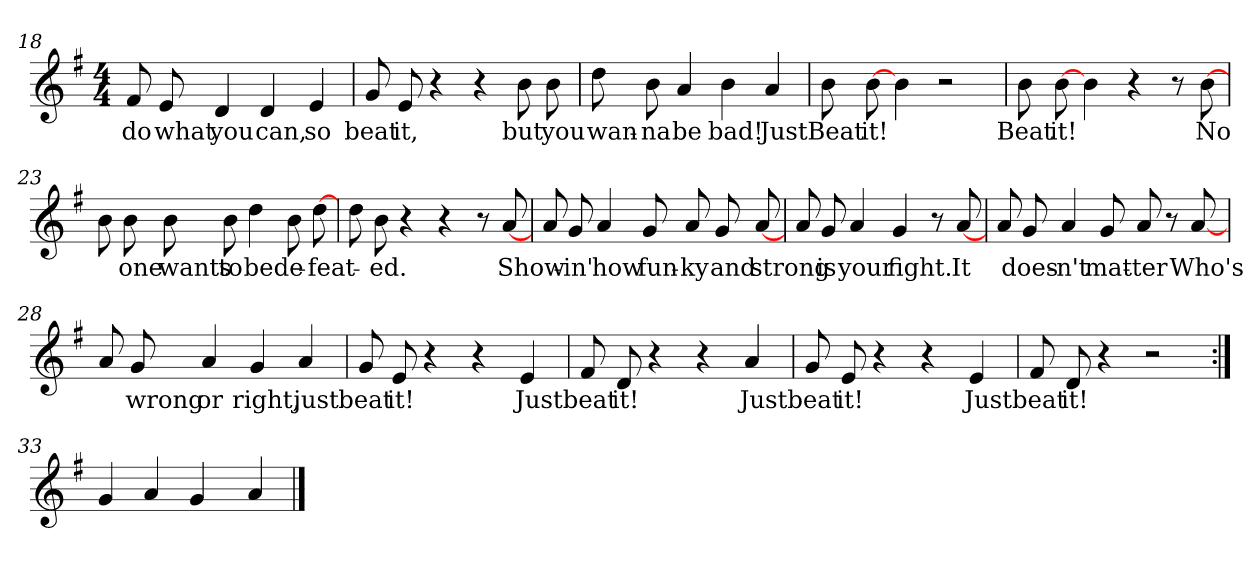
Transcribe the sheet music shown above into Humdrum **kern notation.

**kern	**text
*part1	*part1
*staff1	*staff1
*clefG2	*
*k[f#]	*
*G:	*
*M4/4	*
=18	=18
8f#L	-do
8e	-what
4d	-you
4d	-can,
4e	-so
=19	=19
8gL	-beat
8e	-it,
4r	.
4r	.
8bL	-but
8b	-you
=20	=20
8ddL	-wan-
8b	-na
4a	-be
4b	-bad!
4a	-Just
!!LO:LB:g=z
=21	=21
8bL	-Beat
[8b	-it!
4b	.
2r	.
=22	=22
8bL	-Beat
[8b	-it!
4b	.
4r	.
8r	.
[8b	-No
=23	=23
8bL	.
8b	-one
8b	-wants
8b	-to
4dd	-be
8bL	-de-
[8dd	-feat-
=24	=24
8ddL	.
8b	-ed.
4r	.
4r	.
8r	.
[8a	-Show-
!!LO:LB:g=z
=25	=25
8aL	.
8g	-in'
4a	-how
8gL	-fun-
8a	-ky
8g	-and
[8a	-strong
=26	=26
8aL	.
8g	-is
4a	-your
4g	-fight.
8r	.
[8a	-It
=27	=27
8aL	.
8g	-does-
4a	-n't
8gL	-mat-
8a	-ter
8r	.
[8a	-Who's
=28	=28
8aL	.
8g	-wrong
4a	-or
4g	-right,
4a	-just
!!LO:LB:g=z
=29	=29
8gL	-beat
8e	-it!
4r	.
4r	.
4e	-Just
=30	=30
8f#L	-beat
8d	-it!
4r	.
4r	.
4a	-Just
=31	=31
8gL	-beat
8e	-it!
4r	.
4r	.
4e	-Just
=32	=32
8f#L	-beat
8d	-it!
4r	.
2r	.
!!LO:LB:g=z
=33:|!	=33:|!
*^	*
4g	2ryy	.
4a	.	.
4g	16ryy	.
.	4..ryy	.
4a	.	.
*v	*v	*
==	==
*-	*-
